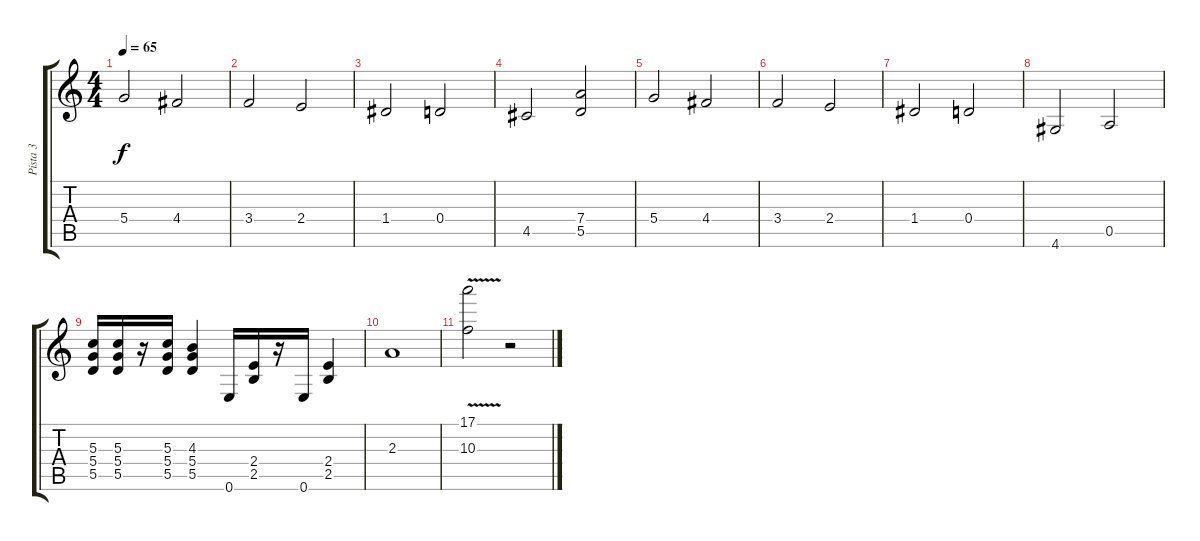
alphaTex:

\track ("Pista 3" "Pista 3") {instrument distortionguitar}
\staff {score tabs}
\tuning (E4 B3 G3 D3 A2 E2) {hide}
\ts (4 4)
\tempo 65
\clef g2
\ks c
5.4.2{dy f} 4.4.2 |
3.4.2 2.4.2 |
1.4.2 0.4.2 |
4.5.2 (7.4 5.5).2 |
5.4.2 4.4.2 |
3.4.2 2.4.2 |
1.4.2 0.4.2 |
4.6.2 0.5.2 |
(5.3 5.4 5.5).16 (5.3 5.4 5.5).16 r.16 (5.3 5.4 5.5).16 (4.3 5.4 5.5).4 0.6.16 (2.4 2.5).16 r.16 0.6.16 (2.4 2.5).4 |
2.3.1 |
(17.1{v} 10.3{v}).2 r.2
